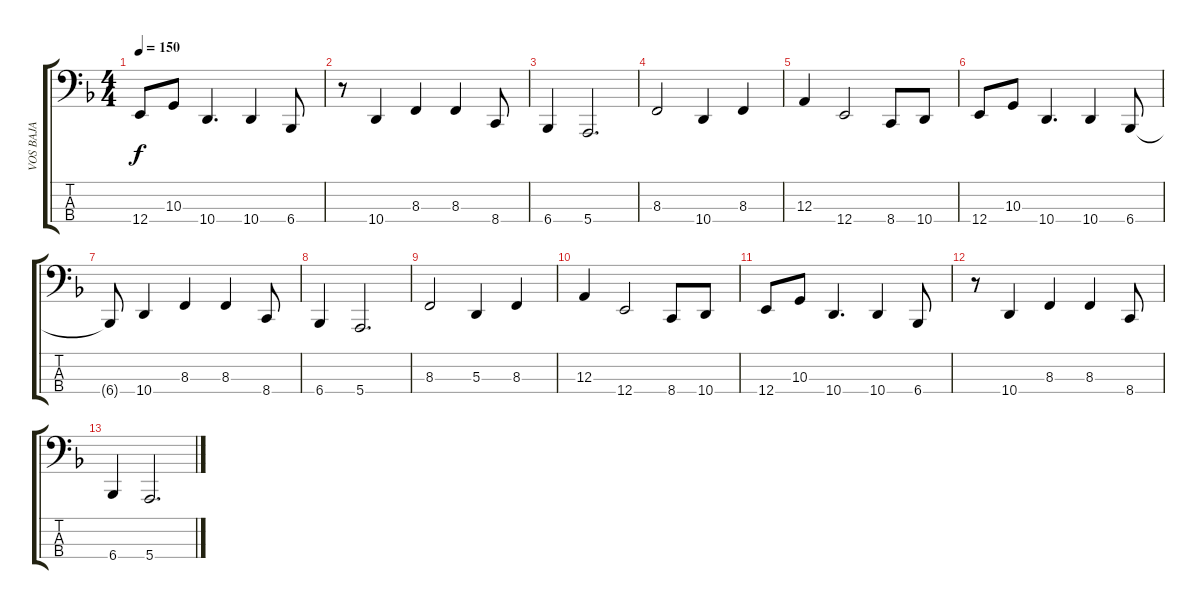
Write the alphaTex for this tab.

\track ("VOS BAJA" "VOS BAJA") {instrument voiceoohs}
\staff {score tabs}
\tuning (G2 D2 A1 E1) {hide}
\ts (4 4)
\tempo 150
\clef f4
\ks dminor
12.4.8{dy f} 10.3.8 10.4.4{d} 10.4.4 6.4.8 |
r.8 10.4.4 8.3.4 8.3.4 8.4.8 |
6.4.4 5.4.2{d} |
8.3.2{volume 16} 10.4.4 8.3.4 |
12.3.4 12.4.2 8.4.8 10.4.8 |
12.4.8 10.3.8 10.4.4{d} 10.4.4 6.4.8 |
6.4{t}.8 10.4.4 8.3.4 8.3.4 8.4.8 |
6.4.4 5.4.2{d} |
8.3.2 5.3.4 8.3.4 |
12.3.4 12.4.2 8.4.8 10.4.8 |
12.4.8 10.3.8 10.4.4{d} 10.4.4 6.4.8 |
r.8 10.4.4 8.3.4 8.3.4 8.4.8 |
6.4.4 5.4.2{d}
